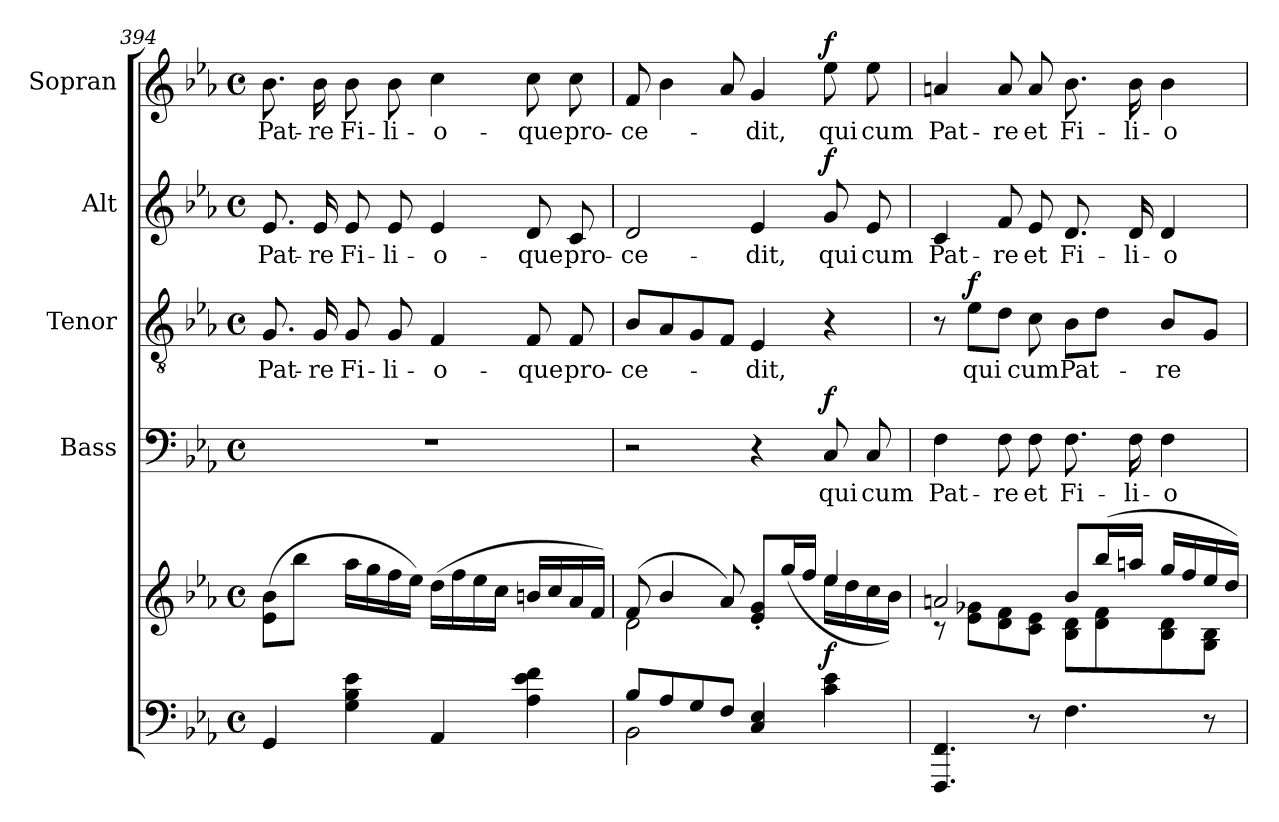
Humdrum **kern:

**kern	**kern	**dynam	**kern	**text	**dynam	**kern	**text	**dynam	**kern	**text	**dynam	**kern	**text	**dynam
*part5	*part5	*part5	*part4	*part4	*part4	*part3	*part3	*part3	*part2	*part2	*part2	*part1	*part1	*part1
*staff6	*staff5	*staff5/6	*staff4	*staff4	*staff4	*staff3	*staff3	*staff3	*staff2	*staff2	*staff2	*staff1	*staff1	*staff1
*	*	*	*I"Bass	*	*	*I"Tenor	*	*	*I"Alt	*	*	*I"Sopran	*	*
*	*	*	*I'B.	*	*	*I'T.	*	*	*I'A.	*	*	*I'S.	*	*
*clefF4	*clefG2	*	*clefF4	*	*	*clefGv2	*	*	*clefG2	*	*	*clefG2	*	*
*k[b-e-a-]	*k[b-e-a-]	*	*k[b-e-a-]	*	*	*k[b-e-a-]	*	*	*k[b-e-a-]	*	*	*k[b-e-a-]	*	*
*E-:	*E-:	*	*E-:	*	*	*E-:	*	*	*E-:	*	*	*E-:	*	*
*M4/4	*M4/4	*	*M4/4	*	*	*M4/4	*	*	*M4/4	*	*	*M4/4	*	*
*met(c)	*met(c)	*	*met(c)	*	*	*met(c)	*	*	*met(c)	*	*	*met(c)	*	*
=394	=394	=394	=394	=394	=394	=394	=394	=394	=394	=394	=394	=394	=394	=394
!	!	!	!	!	!	!	!LO:LY:b	!	!	!LO:LY:b	!	!	!LO:LY:b	!
4GG/	(>8e-\ 8b-\L	.	1r	.	.	8.G/	Pat-	.	8.e-/	Pat-	.	8.b-\	Pat-	.
.	8bb-\J	.	.	.	.	.	.	.	.	.	.	.	.	.
!	!	!	!	!	!	!	!LO:LY:b	!	!	!LO:LY:b	!	!	!LO:LY:b	!
.	.	.	.	.	.	16G/	-re	.	16e-/	-re	.	16b-\	-re	.
!	!	!	!	!	!	!	!LO:LY:b	!	!	!LO:LY:b	!	!	!LO:LY:b	!
4G\ 4B-\ 4e-\	16aa-\LL	.	.	.	.	8G/	Fi-	.	8e-/	Fi-	.	8b-\	Fi-	.
.	16gg\	.	.	.	.	.	.	.	.	.	.	.	.	.
!	!	!	!	!	!	!	!LO:LY:b	!	!	!LO:LY:b	!	!	!LO:LY:b	!
.	16ff\	.	.	.	.	8G/	-li-	.	8e-/	-li-	.	8b-\	-li-	.
.	16ee-\JJ)	.	.	.	.	.	.	.	.	.	.	.	.	.
!	!	!	!	!	!	!	!LO:LY:b	!	!	!LO:LY:b	!	!	!LO:LY:b	!
4AA-/	(>16dd\LL	.	.	.	.	4F/	-o-	.	4e-/	-o-	.	4cc\	-o-	.
.	16ff\	.	.	.	.	.	.	.	.	.	.	.	.	.
.	16ee-\	.	.	.	.	.	.	.	.	.	.	.	.	.
.	16cc\JJ	.	.	.	.	.	.	.	.	.	.	.	.	.
!	!	!	!	!	!	!	!LO:LY:b	!	!	!LO:LY:b	!	!	!LO:LY:b	!
4A-\ 4e-\ 4f\	16bn/LL	.	.	.	.	8F/	-que	.	8d/	-que	.	8cc\	-que	.
.	16cc/	.	.	.	.	.	.	.	.	.	.	.	.	.
!	!	!	!	!	!	!	!LO:LY:b	!	!	!LO:LY:b	!	!	!LO:LY:b	!
.	16a-/	.	.	.	.	8F/	pro-	.	8c/	pro-	.	8cc\	pro-	.
.	16f/JJ)	.	.	.	.	.	.	.	.	.	.	.	.	.
=395	=395	=395	=395	=395	=395	=395	=395	=395	=395	=395	=395	=395	=395	=395
*^	*^	*	*	*	*	*	*	*	*	*	*	*	*	*
!	!	!	!	!	!	!	!	!	!LO:LY:b	!	!	!LO:LY:b	!	!	!LO:LY:b	!
8B-/L	2BB-\	(>8f/	2d\	.	2r	.	.	8B-/L	-ce-	.	2d/	-ce-	.	8f/	-ce-	.
8A-/	.	4b-/	.	.	.	.	.	8A-/	.	.	.	.	.	4b-\	.	.
8G/	.	.	.	.	.	.	.	8G/	.	.	.	.	.	.	.	.
8F/J	.	8a-/)	.	.	.	.	.	8F/J	.	.	.	.	.	8a-/	.	.
!	!	!	!	!	!	!	!	!	!LO:LY:b	!	!	!LO:LY:b	!	!	!LO:LY:b	!
4C/ 4E-/	2ryy	8e-/'< 8g/'<L	4ryy	.	4r	.	.	4E-/	-dit,	.	4e-/	-dit,	.	4g/	-dit,	.
.	.	(>16gg/L	.	.	.	.	.	.	.	.	.	.	.	.	.	.
.	.	16ff/JJ	.	.	.	.	.	.	.	.	.	.	.	.	.	.
!	!	!	!	!LO:DY:b	!	!LO:LY:b	!LO:DY:a	!	!	!	!	!LO:LY:b	!LO:DY:a	!	!LO:LY:b	!LO:DY:a
4c\ 4e-\	.	4ee-/	16ee-\LL	f	8C/	qui	f	4r	.	.	8g/	qui	f	8ee-\	qui	f
.	.	.	16dd\	.	.	.	.	.	.	.	.	.	.	.	.	.
!	!	!	!	!	!	!LO:LY:b	!	!	!	!	!	!LO:LY:b	!	!	!LO:LY:b	!
.	.	.	16cc\	.	8C/	cum	.	.	.	.	8e-/	cum	.	8ee-\	cum	.
.	.	.	16b-\JJ)	.	.	.	.	.	.	.	.	.	.	.	.	.
*v	*v	*	*	*	*	*	*	*	*	*	*	*	*	*	*	*
!!LO:LB:g=z
=396	=396	=396	=396	=396	=396	=396	=396	=396	=396	=396	=396	=396	=396	=396	=396
!	!	!	!	!	!LO:LY:b	!	!	!	!	!	!LO:LY:b	!	!	!LO:LY:b	!
4.FFF/ 4.FF/	2an/	8rc	.	4F\	Pat-	.	8r	.	.	4c/	Pat-	.	4an/	Pat-	.
!	!	!	!	!	!	!	!	!LO:LY:b	!LO:DY:a	!	!	!	!	!	!
.	.	8e-\ 8g-X\L	.	.	.	.	8e-\L	qui	f	.	.	.	.	.	.
!	!	!	!	!	!LO:LY:b	!	!	!	!	!	!LO:LY:b	!	!	!LO:LY:b	!
.	.	8d\ 8f\	.	8F\	-re	.	8d\J	.	.	8f/	-re	.	8a/	-re	.
!	!	!	!	!	!LO:LY:b	!	!	!LO:LY:b	!	!	!LO:LY:b	!	!	!LO:LY:b	!
8r	.	8c\ 8e-\J	.	8F\	et	.	8c\	cum	.	8e-/	et	.	8a/	et	.
!	!	!	!	!	!LO:LY:b	!	!	!LO:LY:b	!	!	!LO:LY:b	!	!	!LO:LY:b	!
4.F\	8b-/L	8B-\ 8d\L	.	8.F\	Fi-	.	8B-\L	Pat-	.	8.d/	Fi-	.	8.b-\	Fi-	.
.	(>16bb-/L	8d\ 8f\	.	.	.	.	8d\J	.	.	.	.	.	.	.	.
!	!	!	!	!	!LO:LY:b	!	!	!	!	!	!LO:LY:b	!	!	!LO:LY:b	!
.	16aan/JJ	.	.	16F\	-li-	.	.	.	.	16d/	-li-	.	16b-\	-li-	.
!	!	!	!	!	!LO:LY:b	!	!	!LO:LY:b	!	!	!LO:LY:b	!	!	!LO:LY:b	!
.	16gg/LL	8B-\ 8d\	.	4F\	-o	.	8B-/L	-re	.	4d/	-o	.	4b-\	-o	.
.	16ff/	.	.	.	.	.	.	.	.	.	.	.	.	.	.
8r	16ee-/	8G\ 8B-\J	.	.	.	.	8G/J	.	.	.	.	.	.	.	.
.	16dd/JJ)	.	.	.	.	.	.	.	.	.	.	.	.	.	.
*	*v	*v	*	*	*	*	*	*	*	*	*	*	*	*	*
=	=	=	=	=	=	=	=	=	=	=	=	=	=	=
*-	*-	*-	*-	*-	*-	*-	*-	*-	*-	*-	*-	*-	*-	*-
